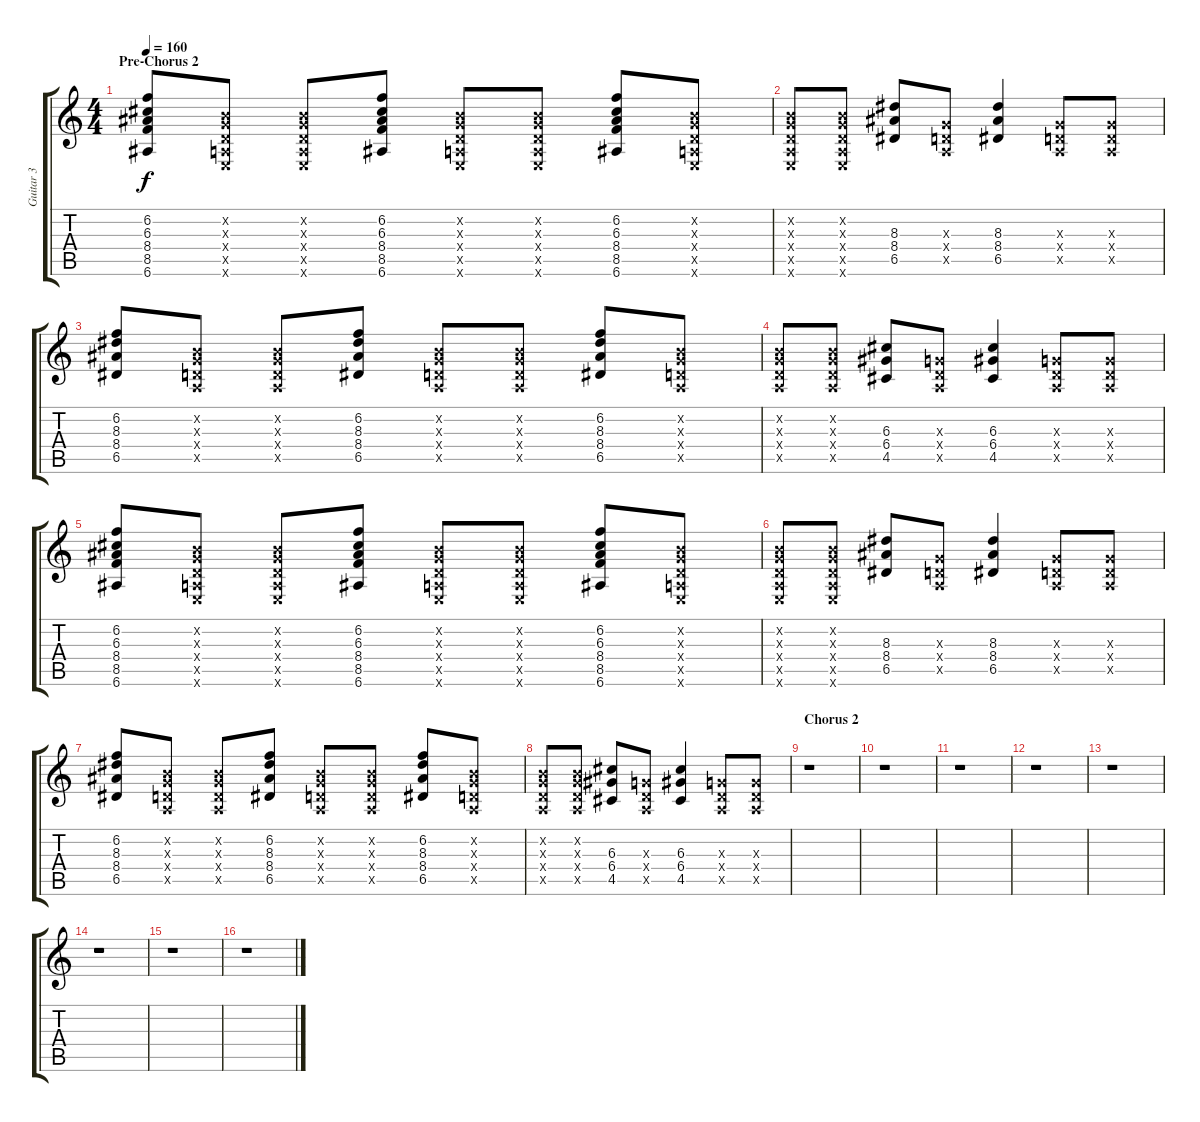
\track ("Guitar 3" "Guitar 3") {instrument distortionguitar}
\staff {score tabs}
\tuning (E4 B3 G3 D3 A2 E2) {hide}
\ts (4 4)
\section ("" "Pre-Chorus 2")
\tempo 160
\clef g2
\ks c
(6.2 6.3 8.4 8.5 6.6).8{dy f} (0.2{x} 0.3{x} 0.4{x} 0.5{x} 0.6{x}).8 (0.2{x} 0.3{x} 0.4{x} 0.5{x} 0.6{x}).8 (6.2 6.3 8.4 8.5 6.6).8 (0.2{x} 0.3{x} 0.4{x} 0.5{x} 0.6{x}).8 (0.2{x} 0.3{x} 0.4{x} 0.5{x} 0.6{x}).8 (6.2 6.3 8.4 8.5 6.6).8 (0.2{x} 0.3{x} 0.4{x} 0.5{x} 0.6{x}).8 |
(0.2{x} 0.3{x} 0.4{x} 0.5{x} 0.6{x}).8 (0.2{x} 0.3{x} 0.4{x} 0.5{x} 0.6{x}).8 (8.3 8.4 6.5).8 (0.3{x} 0.4{x} 0.5{x}).8 (8.3 8.4 6.5).4 (0.3{x} 0.4{x} 0.5{x}).8 (0.3{x} 0.4{x} 0.5{x}).8 |
(6.2 8.3 8.4 6.5).8 (0.2{x} 0.3{x} 0.4{x} 0.5{x}).8 (0.2{x} 0.3{x} 0.4{x} 0.5{x}).8 (6.2 8.3 8.4 6.5).8 (0.2{x} 0.3{x} 0.4{x} 0.5{x}).8 (0.2{x} 0.3{x} 0.4{x} 0.5{x}).8 (6.2 8.3 8.4 6.5).8 (0.2{x} 0.3{x} 0.4{x} 0.5{x}).8 |
(0.2{x} 0.3{x} 0.4{x} 0.5{x}).8 (0.2{x} 0.3{x} 0.4{x} 0.5{x}).8 (6.3 6.4 4.5).8 (0.3{x} 0.4{x} 0.5{x}).8 (6.3 6.4 4.5).4 (0.3{x} 0.4{x} 0.5{x}).8 (0.3{x} 0.4{x} 0.5{x}).8 |
(6.2 6.3 8.4 8.5 6.6).8 (0.2{x} 0.3{x} 0.4{x} 0.5{x} 0.6{x}).8 (0.2{x} 0.3{x} 0.4{x} 0.5{x} 0.6{x}).8 (6.2 6.3 8.4 8.5 6.6).8 (0.2{x} 0.3{x} 0.4{x} 0.5{x} 0.6{x}).8 (0.2{x} 0.3{x} 0.4{x} 0.5{x} 0.6{x}).8 (6.2 6.3 8.4 8.5 6.6).8 (0.2{x} 0.3{x} 0.4{x} 0.5{x} 0.6{x}).8 |
(0.2{x} 0.3{x} 0.4{x} 0.5{x} 0.6{x}).8 (0.2{x} 0.3{x} 0.4{x} 0.5{x} 0.6{x}).8 (8.3 8.4 6.5).8 (0.3{x} 0.4{x} 0.5{x}).8 (8.3 8.4 6.5).4 (0.3{x} 0.4{x} 0.5{x}).8 (0.3{x} 0.4{x} 0.5{x}).8 |
(6.2 8.3 8.4 6.5).8 (0.2{x} 0.3{x} 0.4{x} 0.5{x}).8 (0.2{x} 0.3{x} 0.4{x} 0.5{x}).8 (6.2 8.3 8.4 6.5).8 (0.2{x} 0.3{x} 0.4{x} 0.5{x}).8 (0.2{x} 0.3{x} 0.4{x} 0.5{x}).8 (6.2 8.3 8.4 6.5).8 (0.2{x} 0.3{x} 0.4{x} 0.5{x}).8 |
(0.2{x} 0.3{x} 0.4{x} 0.5{x}).8 (0.2{x} 0.3{x} 0.4{x} 0.5{x}).8 (6.3 6.4 4.5).8 (0.3{x} 0.4{x} 0.5{x}).8 (6.3 6.4 4.5).4 (0.3{x} 0.4{x} 0.5{x}).8 (0.3{x} 0.4{x} 0.5{x}).8 |
\section ("" "Chorus 2")
r.1 |
r.1 |
r.1 |
r.1 |
r.1 |
r.1 |
r.1 |
r.1
